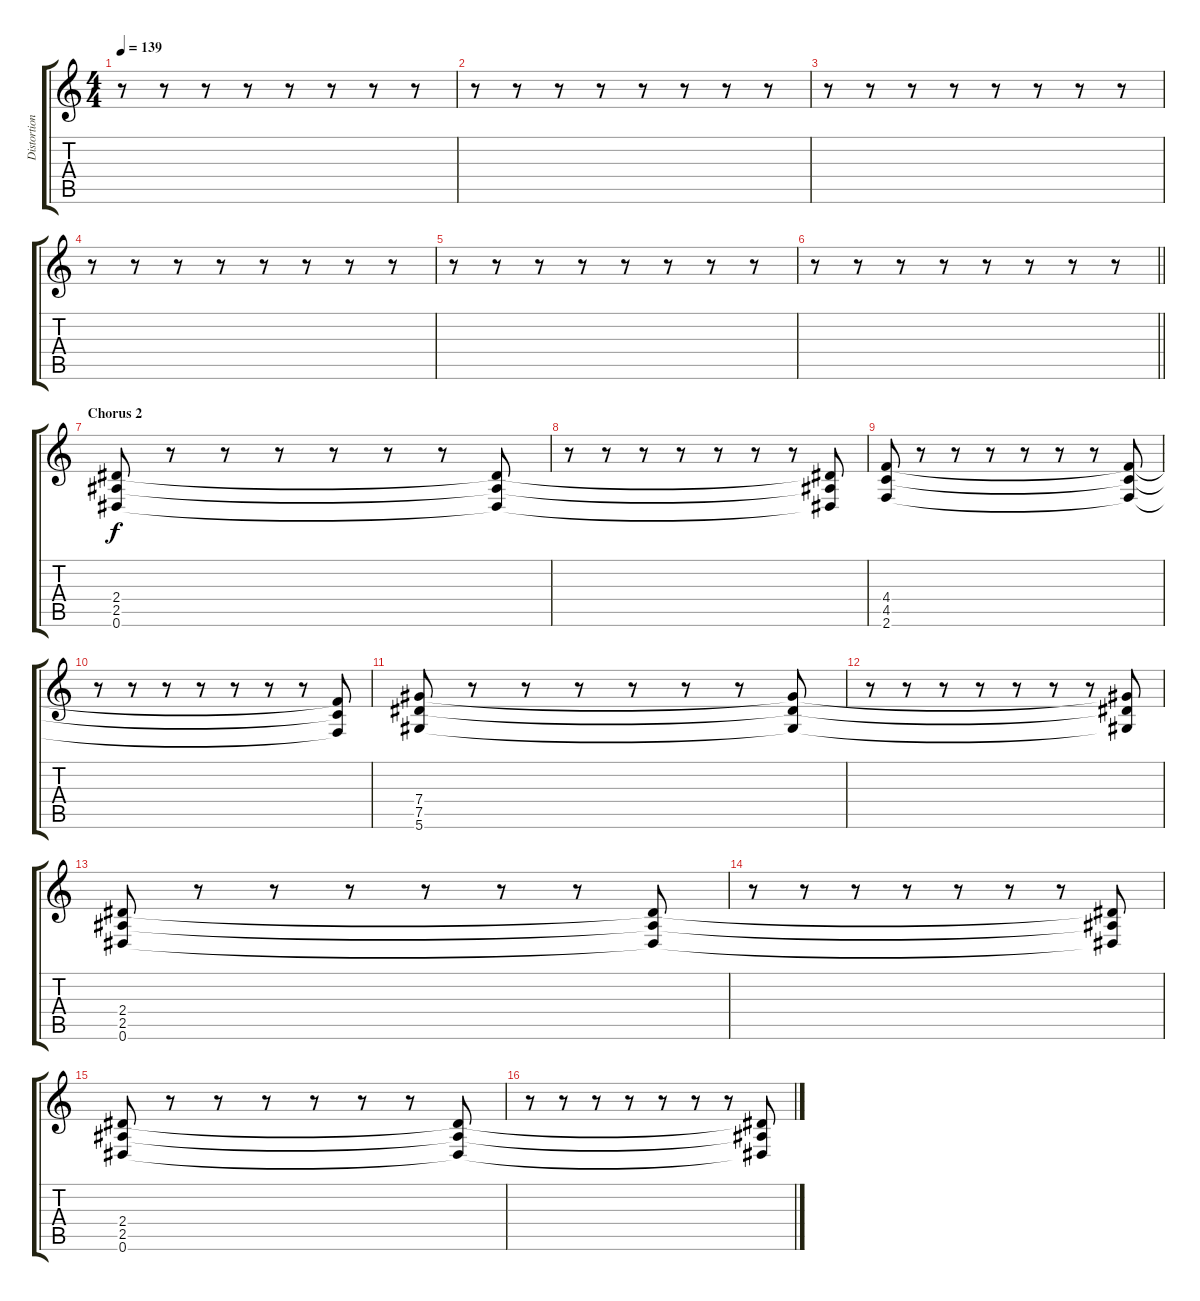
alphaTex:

\track ("Distortion" "Distortion") {instrument distortionguitar}
\staff {score tabs}
\tuning (Eb4 Bb3 Gb3 Db3 Ab2 Eb2) {hide}
\ts (4 4)
\tempo 139
\clef g2
\ks c
r.8{dy f} r.8 r.8 r.8 r.8 r.8 r.8 r.8 |
r.8 r.8 r.8 r.8 r.8 r.8 r.8 r.8 |
r.8 r.8 r.8 r.8 r.8 r.8 r.8 r.8 |
r.8 r.8 r.8 r.8 r.8 r.8 r.8 r.8 |
r.8 r.8 r.8 r.8 r.8 r.8 r.8 r.8 |
\barLineRight lightlight
r.8 r.8 r.8 r.8 r.8 r.8 r.8 r.8 |
\section ("" "Chorus 2")
(2.4 2.5 0.6).8 r.8 r.8 r.8 r.8 r.8 r.8 (2.4{t} 2.5{t} 0.6{t}).8 |
r.8 r.8 r.8 r.8 r.8 r.8 r.8 (2.4{t} 2.5{t} 0.6{t}).8 |
(4.4 4.5 2.6).8 r.8 r.8 r.8 r.8 r.8 r.8 (4.4{t} 4.5{t} 2.6{t}).8 |
r.8 r.8 r.8 r.8 r.8 r.8 r.8 (4.4{t} 4.5{t} 2.6{t}).8 |
(7.4 7.5 5.6).8 r.8 r.8 r.8 r.8 r.8 r.8 (7.4{t} 7.5{t} 5.6{t}).8 |
r.8 r.8 r.8 r.8 r.8 r.8 r.8 (7.4{t} 7.5{t} 5.6{t}).8 |
(2.4 2.5 0.6).8 r.8 r.8 r.8 r.8 r.8 r.8 (2.4{t} 2.5{t} 0.6{t}).8 |
r.8 r.8 r.8 r.8 r.8 r.8 r.8 (2.4{t} 2.5{t} 0.6{t}).8 |
(2.4 2.5 0.6).8 r.8 r.8 r.8 r.8 r.8 r.8 (2.4{t} 2.5{t} 0.6{t}).8 |
r.8 r.8 r.8 r.8 r.8 r.8 r.8 (2.4{t} 2.5{t} 0.6{t}).8
